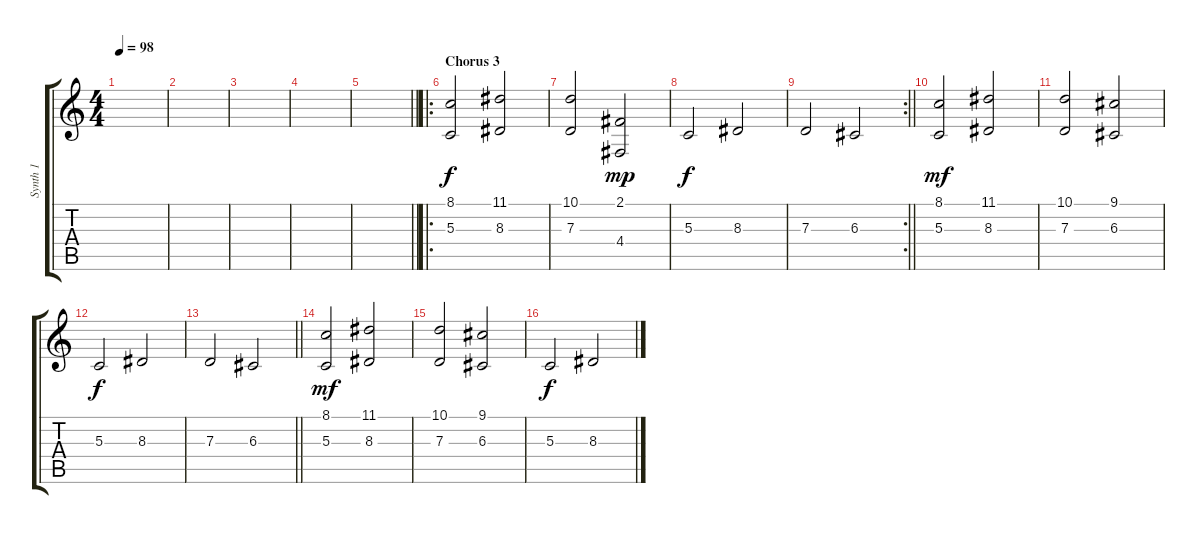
\track ("Synth 1" "Synth 1") {instrument synthstrings1}
\staff {score tabs}
\tuning (E4 B3 G3 D3 A2 E2) {hide}
\ts (4 4)
\tempo 98
\clef g2
\ks c
|
|
|
|
\barLineRight lightlight
|
\ro
\section ("" "Chorus 3")
(8.1 5.3).2 (11.1 8.3).2 |
(10.1 7.3).2 (2.1 4.4).2{dy mp} |
5.3.2{dy f} 8.3.2 |
\rc 2
\barLineRight lightlight
7.3.2 6.3.2 |
(8.1 5.3).2{dy mf} (11.1 8.3).2 |
(10.1 7.3).2 (9.1 6.3).2 |
5.3.2{dy f} 8.3.2 |
\barLineRight lightlight
7.3.2 6.3.2 |
(8.1 5.3).2{dy mf} (11.1 8.3).2 |
(10.1 7.3).2 (9.1 6.3).2 |
5.3.2{dy f} 8.3.2
